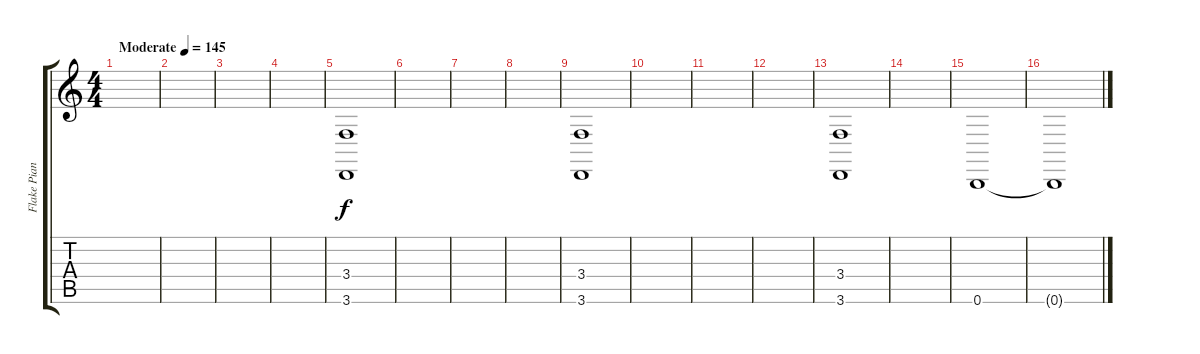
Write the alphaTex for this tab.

\track ("Flake Piano" "Flake Pian") {instrument acousticgrandpiano}
\staff {score tabs}
\tuning (E4 B3 G3 D3 A2 B1) {hide}
\ts (4 4)
\tempo (145 "Moderate")
\clef g2
\ks c
|
|
|
|
(3.4 3.6).1 |
|
|
|
(3.4 3.6).1 |
|
|
|
(3.4 3.6).1 |
|
0.6.1 |
0.6{t}.1
